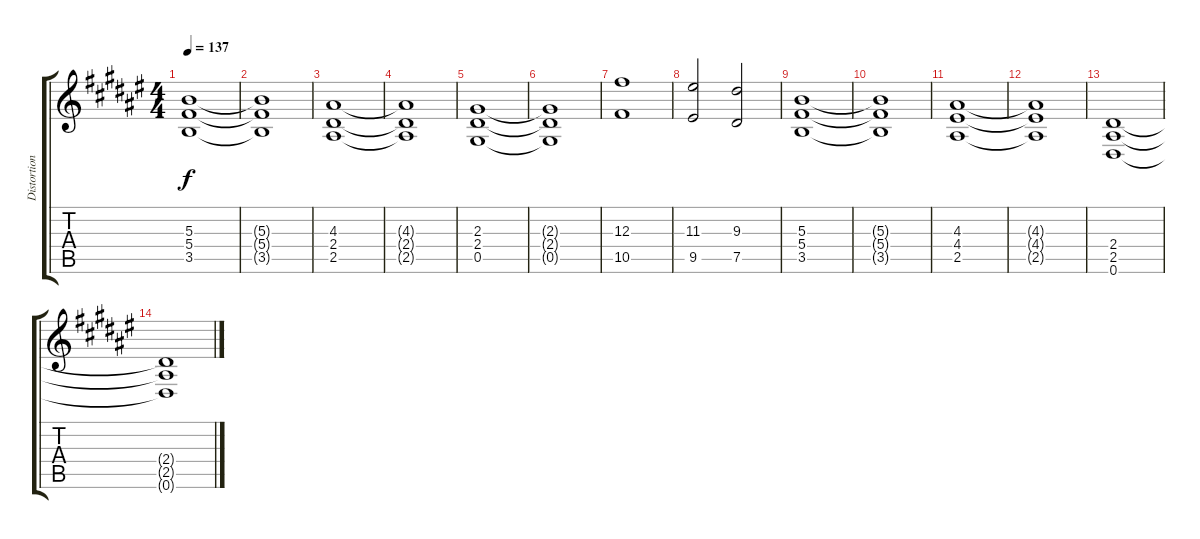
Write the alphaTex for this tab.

\track ("Distortion Jim root" "Distortion") {instrument distortionguitar}
\staff {score tabs}
\tuning (Eb4 Bb3 Gb3 Db3 Ab2 Eb2) {hide}
\ts (4 4)
\tempo 137
\clef g2
\ks d#minor
(5.3 5.4 3.5).1{dy f} |
(5.3{t} 5.4{t} 3.5{t}).1 |
(4.3 2.4 2.5).1 |
(4.3{t} 2.4{t} 2.5{t}).1 |
(2.3 2.4 0.5).1 |
(2.3{t} 2.4{t} 0.5{t}).1 |
(12.3 10.5).1 |
(11.3 9.5).2 (9.3 7.5).2 |
(5.3 5.4 3.5).1 |
(5.3{t} 5.4{t} 3.5{t}).1 |
(4.3 4.4 2.5).1 |
(4.3{t} 4.4{t} 2.5{t}).1 |
(2.4 2.5 0.6).1 |
(2.4{t} 2.5{t} 0.6{t}).1
